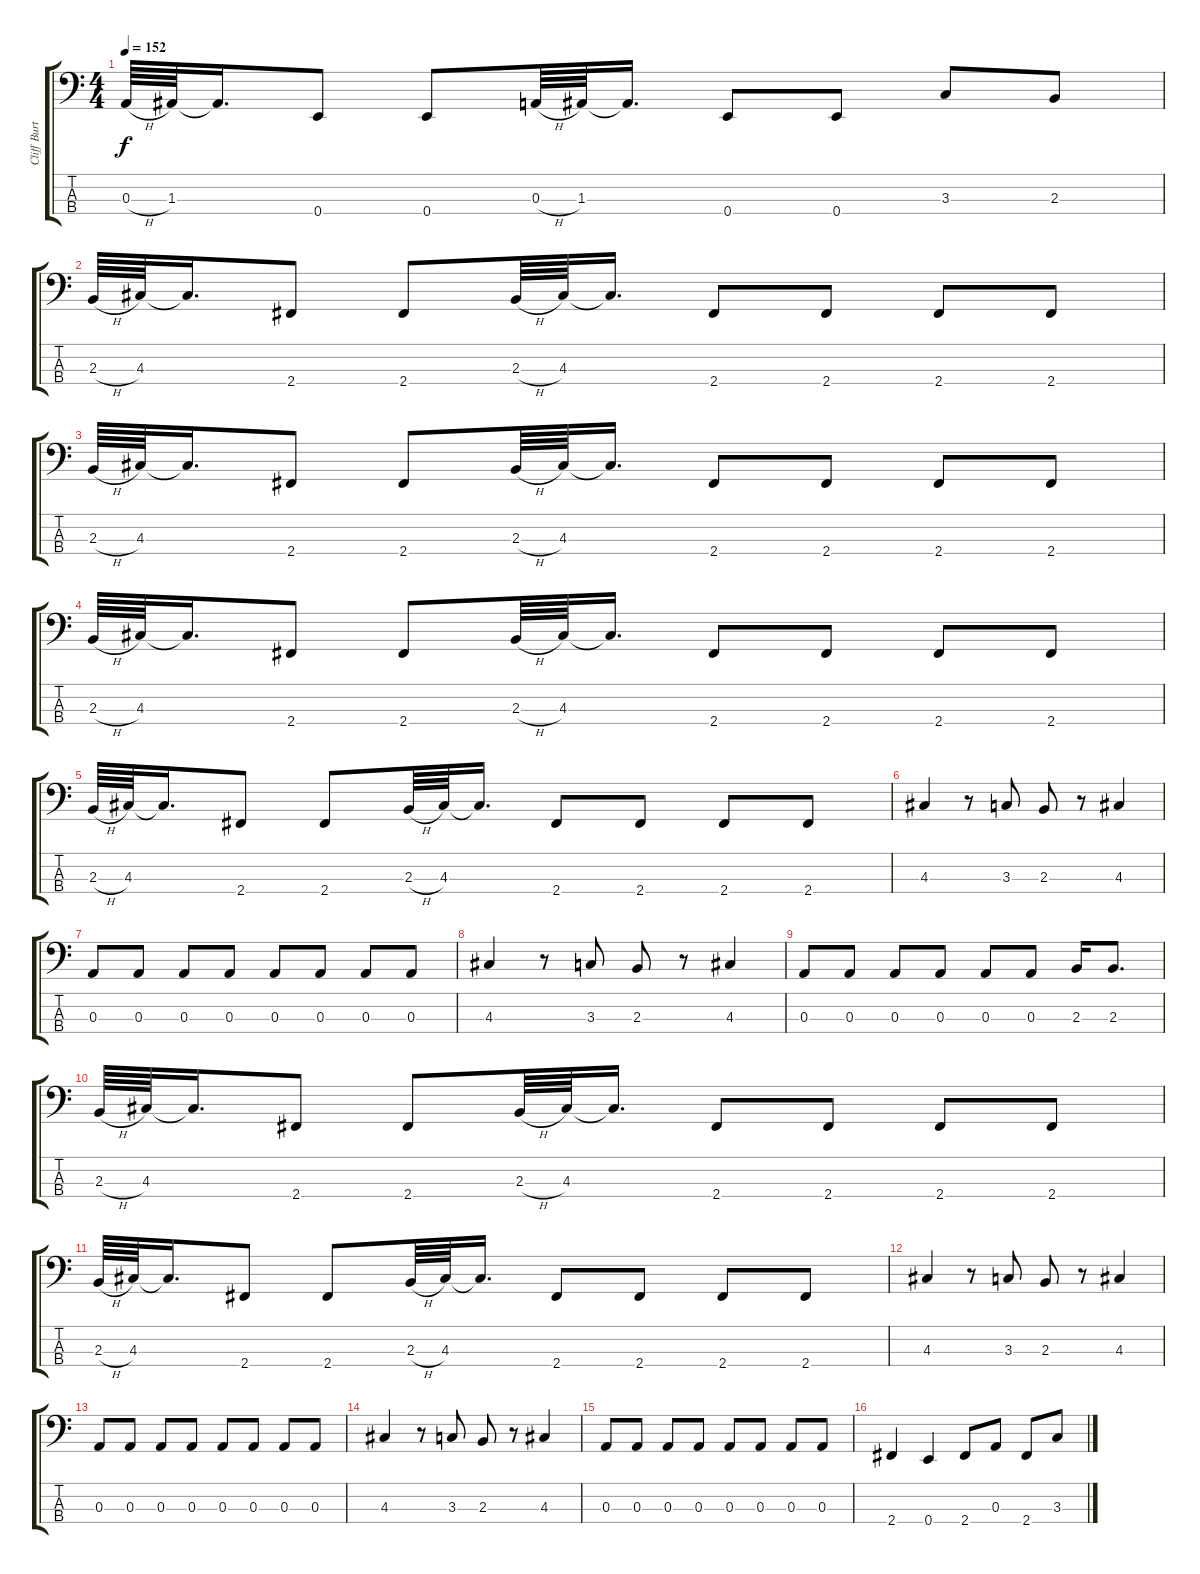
\track ("Cliff Burton" "Cliff Burt") {instrument electricbassfinger}
\staff {score tabs}
\tuning (G2 D2 A1 E1) {hide}
\ts (4 4)
\tempo 152
\clef f4
\ks c
0.3{h}.64{dy f} 1.3.64 1.3{t}.16{d} 0.4.8 0.4.8 0.3{h}.64 1.3.64 1.3{t}.16{d} 0.4.8 0.4.8 3.3.8 2.3.8 |
2.3{h}.64 4.3.64 4.3{t}.16{d} 2.4.8 2.4.8 2.3{h}.64 4.3.64 4.3{t}.16{d} 2.4.8 2.4.8 2.4.8 2.4.8 |
2.3{h}.64 4.3.64 4.3{t}.16{d} 2.4.8 2.4.8 2.3{h}.64 4.3.64 4.3{t}.16{d} 2.4.8 2.4.8 2.4.8 2.4.8 |
2.3{h}.64 4.3.64 4.3{t}.16{d} 2.4.8 2.4.8 2.3{h}.64 4.3.64 4.3{t}.16{d} 2.4.8 2.4.8 2.4.8 2.4.8 |
2.3{h}.64 4.3.64 4.3{t}.16{d} 2.4.8 2.4.8 2.3{h}.64 4.3.64 4.3{t}.16{d} 2.4.8 2.4.8 2.4.8 2.4.8 |
4.3.4 r.8 3.3.8 2.3.8 r.8 4.3.4 |
0.3.8 0.3.8 0.3.8 0.3.8 0.3.8 0.3.8 0.3.8 0.3.8 |
4.3.4 r.8 3.3.8 2.3.8 r.8 4.3.4 |
0.3.8 0.3.8 0.3.8 0.3.8 0.3.8 0.3.8 2.3.16 2.3.8{d} |
2.3{h}.64 4.3.64 4.3{t}.16{d} 2.4.8 2.4.8 2.3{h}.64 4.3.64 4.3{t}.16{d} 2.4.8 2.4.8 2.4.8 2.4.8 |
2.3{h}.64 4.3.64 4.3{t}.16{d} 2.4.8 2.4.8 2.3{h}.64 4.3.64 4.3{t}.16{d} 2.4.8 2.4.8 2.4.8 2.4.8 |
4.3.4 r.8 3.3.8 2.3.8 r.8 4.3.4 |
0.3.8 0.3.8 0.3.8 0.3.8 0.3.8 0.3.8 0.3.8 0.3.8 |
4.3.4 r.8 3.3.8 2.3.8 r.8 4.3.4 |
0.3.8 0.3.8 0.3.8 0.3.8 0.3.8 0.3.8 0.3.8 0.3.8 |
2.4.4 0.4.4 2.4.8 0.3.8 2.4.8 3.3.8
